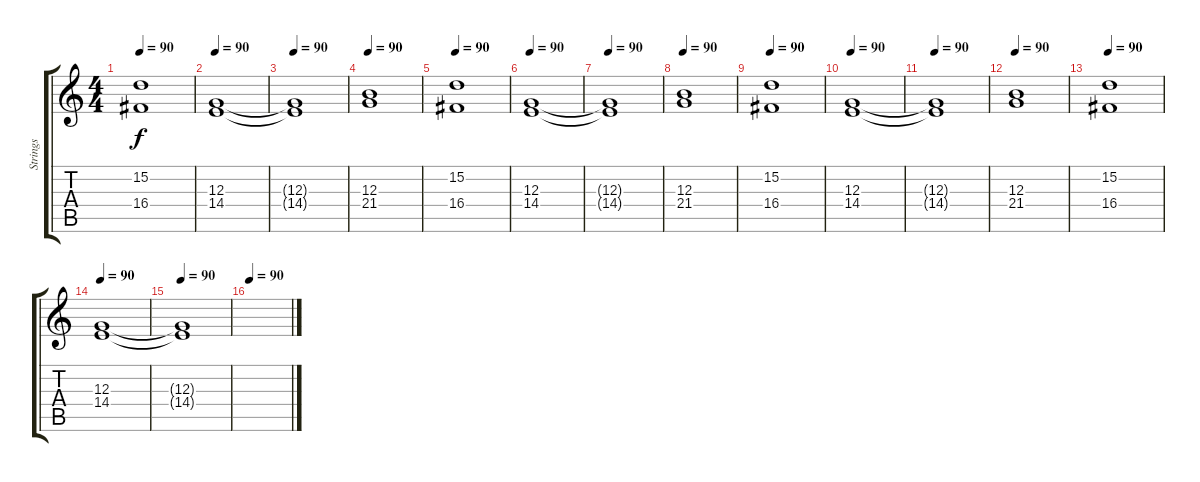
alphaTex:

\track ("Strings" "Strings") {instrument synthstrings1}
\staff {score tabs}
\tuning (E4 B3 G3 D3 A2 E2) {hide}
\ts (4 4)
\tempo 90
\clef g2
\ks c
(15.2 16.4).1{dy f} |
\tempo 90
(12.3 14.4).1 |
\tempo 90
(12.3{t} 14.4{t}).1 |
\tempo 90
(12.3 21.4).1 |
\tempo 90
(15.2 16.4).1 |
\tempo 90
(12.3 14.4).1 |
\tempo 90
(12.3{t} 14.4{t}).1 |
\tempo 90
(12.3 21.4).1 |
\tempo 90
(15.2 16.4).1 |
\tempo 90
(12.3 14.4).1 |
\tempo 90
(12.3{t} 14.4{t}).1 |
\tempo 90
(12.3 21.4).1 |
\tempo 90
(15.2 16.4).1 |
\tempo 90
(12.3 14.4).1 |
\tempo 90
(12.3{t} 14.4{t}).1 |
\tempo 90
